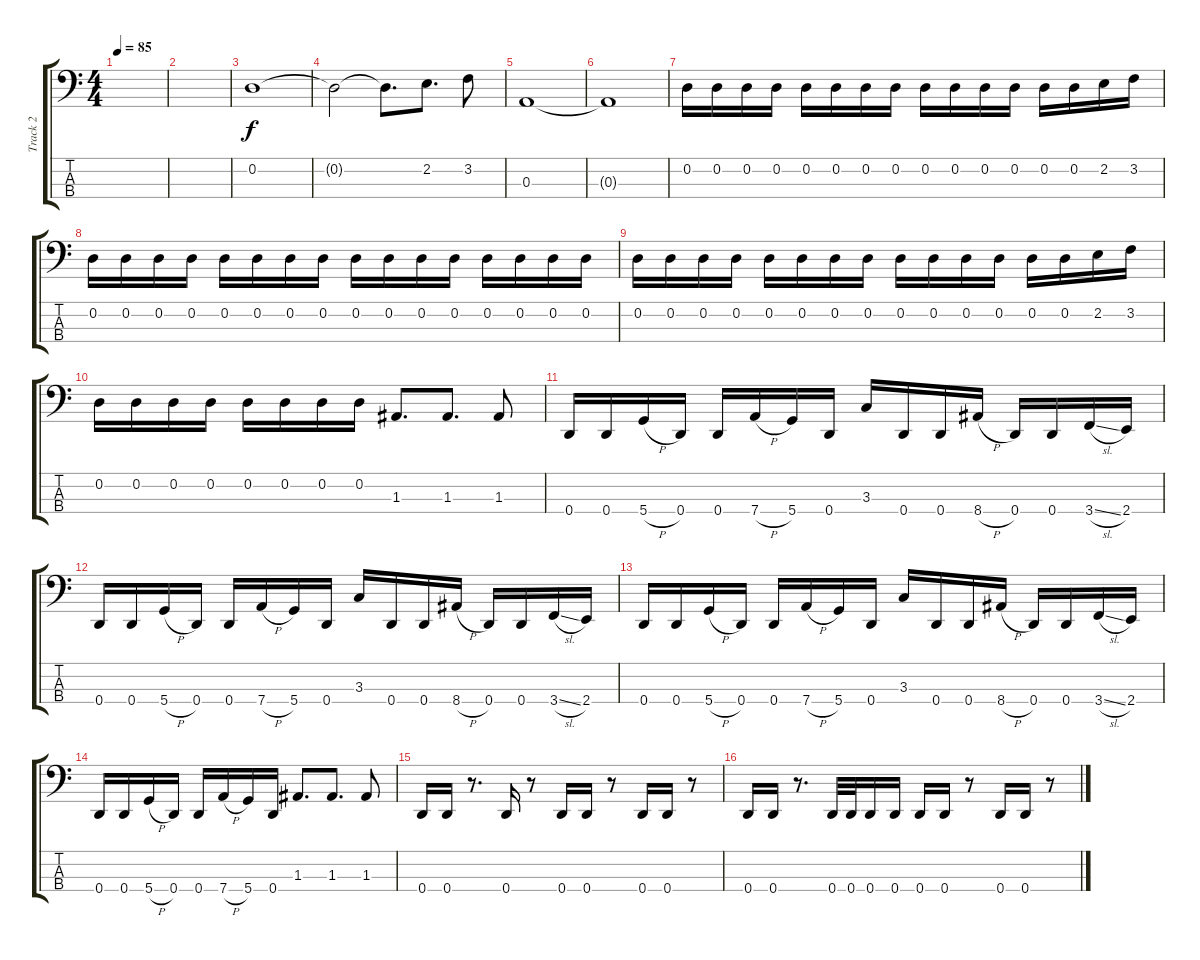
\track ("Track 2" "Track 2") {instrument electricbassfinger}
\staff {score tabs}
\tuning (G2 D2 A1 D1) {hide}
\ts (4 4)
\tempo 85
\clef f4
\ks c
|
|
0.2.1 |
0.2{t}.2 0.2{t}.8{d} 2.2.8{d} 3.2.8 |
0.3.1 |
0.3{t}.1 |
0.2.16 0.2.16 0.2.16 0.2.16 0.2.16 0.2.16 0.2.16 0.2.16 0.2.16 0.2.16 0.2.16 0.2.16 0.2.16 0.2.16 2.2.16 3.2.16 |
0.2.16 0.2.16 0.2.16 0.2.16 0.2.16 0.2.16 0.2.16 0.2.16 0.2.16 0.2.16 0.2.16 0.2.16 0.2.16 0.2.16 0.2.16 0.2.16 |
0.2.16 0.2.16 0.2.16 0.2.16 0.2.16 0.2.16 0.2.16 0.2.16 0.2.16 0.2.16 0.2.16 0.2.16 0.2.16 0.2.16 2.2.16 3.2.16 |
0.2.16 0.2.16 0.2.16 0.2.16 0.2.16 0.2.16 0.2.16 0.2.16 1.3.8{d} 1.3.8{d} 1.3.8 |
0.4.16 0.4.16 5.4{h}.16 0.4.16 0.4.16 7.4{h}.16 5.4.16 0.4.16 3.3.16 0.4.16 0.4.16 8.4{h}.16 0.4.16 0.4.16 3.4{sl}.16 2.4.16 |
0.4.16 0.4.16 5.4{h}.16 0.4.16 0.4.16 7.4{h}.16 5.4.16 0.4.16 3.3.16 0.4.16 0.4.16 8.4{h}.16 0.4.16 0.4.16 3.4{sl}.16 2.4.16 |
0.4.16 0.4.16 5.4{h}.16 0.4.16 0.4.16 7.4{h}.16 5.4.16 0.4.16 3.3.16 0.4.16 0.4.16 8.4{h}.16 0.4.16 0.4.16 3.4{sl}.16 2.4.16 |
0.4.16 0.4.16 5.4{h}.16 0.4.16 0.4.16 7.4{h}.16 5.4.16 0.4.16 1.3.8{d} 1.3.8{d} 1.3.8 |
0.4.16 0.4.16 r.8{d} 0.4.16 r.8 0.4.16 0.4.16 r.8 0.4.16 0.4.16 r.8 |
0.4.16 0.4.16 r.8{d} 0.4.32 0.4.32 0.4.16 0.4.16 0.4.16 0.4.16 r.8 0.4.16 0.4.16 r.8
